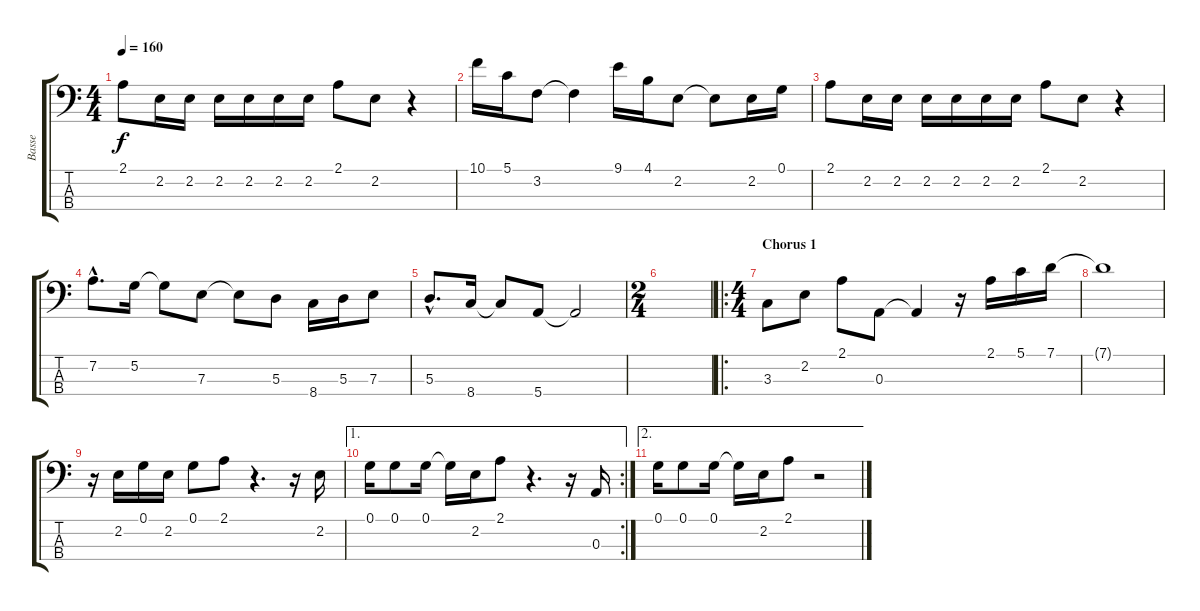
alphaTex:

\track ("Basse" "Basse") {instrument synthbass1}
\staff {score tabs}
\tuning (G2 D2 A1 E1) {hide}
\ts (4 4)
\tempo 160
\clef f4
\ks c
2.1.8{dy f} 2.2.16 2.2.16 2.2.16 2.2.16 2.2.16 2.2.16 2.1.8 2.2.8 r.4 |
10.1.16 5.1.16 3.2.8 3.2{t}.4 9.1.16 4.1.16 2.2.8 2.2{t}.8 2.2.16 0.1.16 |
2.1.8 2.2.16 2.2.16 2.2.16 2.2.16 2.2.16 2.2.16 2.1.8 2.2.8 r.4 |
7.2{hac}.8{d} 5.2.16 5.2{t}.8 7.3.8 7.3{t}.8 5.3.8 8.4.16 5.3.16 7.3.8 |
5.3{hac}.8{d} 8.4.16 8.4{t}.8 5.4.8 5.4{t}.2 |
\ts (2 4)
|
\ro
\ts (4 4)
\section ("" "Chorus 1")
3.3.8 2.2.8 2.1.8 0.3.8 0.3{t}.4 r.16 2.1.16 5.1.16 7.1.16 |
7.1{t}.1 |
r.16 2.2.16 0.1.16 2.2.16 0.1.8 2.1.8 r.4{d} r.16 2.2.16 |
\ae 1
\rc 2
0.1.16 0.1.8 0.1.16 0.1{t}.16 2.2.16 2.1.8 r.4{d} r.16 0.3.16 |
\ae 2
0.1.16 0.1.8 0.1.16 0.1{t}.16 2.2.16 2.1.8 r.2
